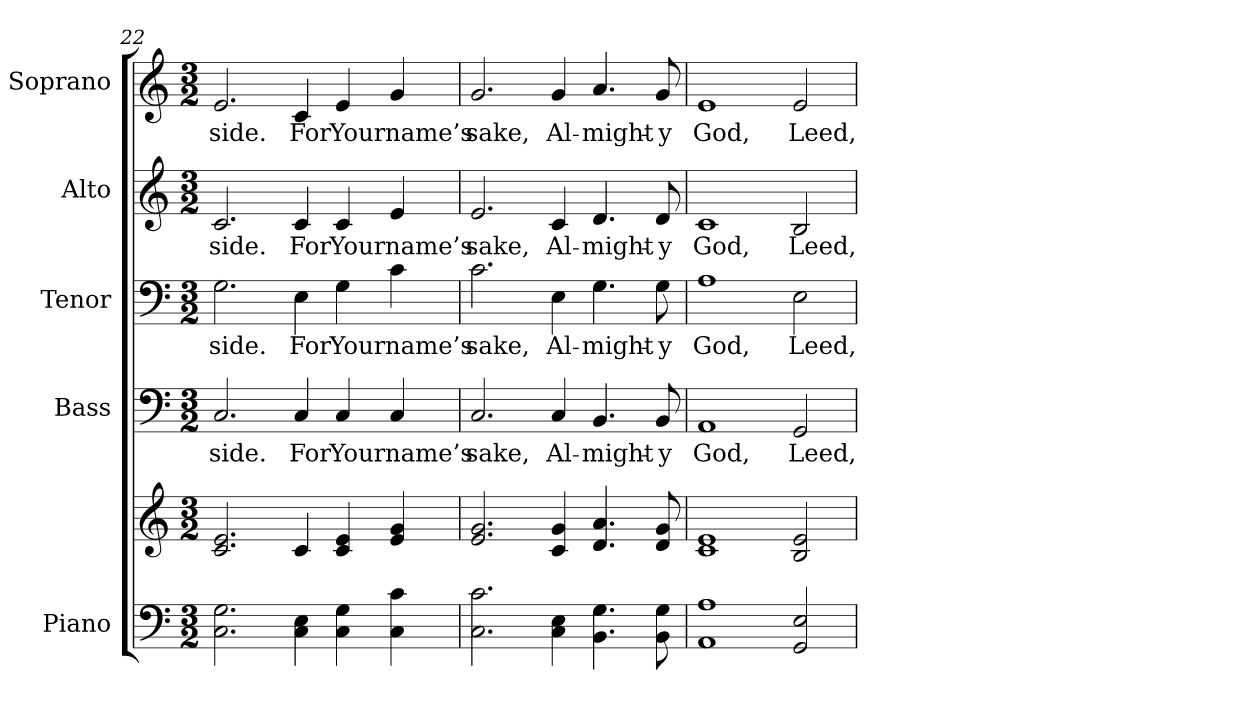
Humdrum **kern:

**kern	**kern	**kern	**text	**kern	**text	**kern	**text	**kern	**text
*part5	*part5	*part4	*part4	*part3	*part3	*part2	*part2	*part1	*part1
*staff6	*staff5	*staff4	*staff4	*staff3	*staff3	*staff2	*staff2	*staff1	*staff1
*I"Piano	*	*I"Bass	*	*I"Tenor	*	*I"Alto	*	*I"Soprano	*
*I'Pno.	*	*I'B.	*	*I'T.	*	*I'A.	*	*I'S.	*
*clefF4	*clefG2	*clefF4	*	*clefF4	*	*clefG2	*	*clefG2	*
*k[]	*k[]	*k[]	*	*k[]	*	*k[]	*	*k[]	*
*C:	*C:	*C:	*	*C:	*	*C:	*	*C:	*
*M3/2	*M3/2	*M3/2	*	*M3/2	*	*M3/2	*	*M3/2	*
=22	=22	=22	=22	=22	=22	=22	=22	=22	=22
!	!	!	!LO:LY:b:color=#000000	!	!	!	!	!	!
!	!	!	!	!	!LO:LY:b:color=#000000	!	!	!	!
!	!	!	!	!	!	!	!LO:LY:b:color=#000000	!	!
!	!	!	!	!	!	!	!	!	!LO:LY:b:color=#000000
2.Ci\ 2.Gi	2.ci/ 2.ei	2.Ci/	-side.	2.Gi\	-side.	2.ci/	-side.	2.ei/	-side.
!	!	!	!LO:LY:b:color=#000000	!	!	!	!	!	!
!	!	!	!	!	!LO:LY:b:color=#000000	!	!	!	!
!	!	!	!	!	!	!	!LO:LY:b:color=#000000	!	!
!	!	!	!	!	!	!	!	!	!LO:LY:b:color=#000000
4Ci\ 4Ei	4ci/	4Ci/	For	4Ei\	For	4ci/	For	4ci/	For
!	!	!	!LO:LY:b:color=#000000	!	!	!	!	!	!
!	!	!	!	!	!LO:LY:b:color=#000000	!	!	!	!
!	!	!	!	!	!	!	!LO:LY:b:color=#000000	!	!
!	!	!	!	!	!	!	!	!	!LO:LY:b:color=#000000
4Ci\ 4Gi	4ci/ 4ei	4Ci/	Your	4Gi\	Your	4ci/	Your	4ei/	Your
!	!	!	!LO:LY:b:color=#000000	!	!	!	!	!	!
!	!	!	!	!	!LO:LY:b:color=#000000	!	!	!	!
!	!	!	!	!	!	!	!LO:LY:b:color=#000000	!	!
!	!	!	!	!	!	!	!	!	!LO:LY:b:color=#000000
4Ci\ 4ci	4ei/ 4gi	4Ci/	name’s	4ci\	name’s	4ei/	name’s	4gi/	name’s
!!LO:PB:g=z
=23	=23	=23	=23	=23	=23	=23	=23	=23	=23
!	!	!	!LO:LY:b:color=#000000	!	!	!	!	!	!
!	!	!	!	!	!LO:LY:b:color=#000000	!	!	!	!
!	!	!	!	!	!	!	!LO:LY:b:color=#000000	!	!
!	!	!	!	!	!	!	!	!	!LO:LY:b:color=#000000
2.Ci\ 2.ci	2.ei/ 2.gi	2.Ci/	sake,	2.ci\	sake,	2.ei/	sake,	2.gi/	sake,
!	!	!	!LO:LY:b:color=#000000	!	!	!	!	!	!
!	!	!	!	!	!LO:LY:b:color=#000000	!	!	!	!
!	!	!	!	!	!	!	!LO:LY:b:color=#000000	!	!
!	!	!	!	!	!	!	!	!	!LO:LY:b:color=#000000
4Ci\ 4Ei	4ci/ 4gi	4Ci/	Al-	4Ei\	Al-	4ci/	Al-	4gi/	Al-
!	!	!	!LO:LY:b:color=#000000	!	!	!	!	!	!
!	!	!	!	!	!LO:LY:b:color=#000000	!	!	!	!
!	!	!	!	!	!	!	!LO:LY:b:color=#000000	!	!
!	!	!	!	!	!	!	!	!	!LO:LY:b:color=#000000
4.BBi\ 4.Gi	4.di/ 4.ai	4.BBi/	-might-	4.Gi\	-might-	4.di/	-might-	4.ai/	-might-
!	!	!	!LO:LY:b:color=#000000	!	!	!	!	!	!
!	!	!	!	!	!LO:LY:b:color=#000000	!	!	!	!
!	!	!	!	!	!	!	!LO:LY:b:color=#000000	!	!
!	!	!	!	!	!	!	!	!	!LO:LY:b:color=#000000
8BBi\ 8Gi	8di/ 8gi	8BBi/	-y	8Gi\	-y	8di/	-y	8gi/	-y
=24	=24	=24	=24	=24	=24	=24	=24	=24	=24
!	!	!	!LO:LY:b:color=#000000	!	!	!	!	!	!
!	!	!	!	!	!LO:LY:b:color=#000000	!	!	!	!
!	!	!	!	!	!	!	!LO:LY:b:color=#000000	!	!
!	!	!	!	!	!	!	!	!	!LO:LY:b:color=#000000
1AAi 1Ai	1ci 1ei	1AAi	God,	1Ai	God,	1ci	God,	1ei	God,
!	!	!	!LO:LY:b:color=#000000	!	!	!	!	!	!
!	!	!	!	!	!LO:LY:b:color=#000000	!	!	!	!
!	!	!	!	!	!	!	!LO:LY:b:color=#000000	!	!
!	!	!	!	!	!	!	!	!	!LO:LY:b:color=#000000
2GGi/ 2Ei	2Bi/ 2ei	2GGi/	Leed,	2Ei\	Leed,	2Bi/	Leed,	2ei/	Leed,
=	=	=	=	=	=	=	=	=	=
*-	*-	*-	*-	*-	*-	*-	*-	*-	*-
